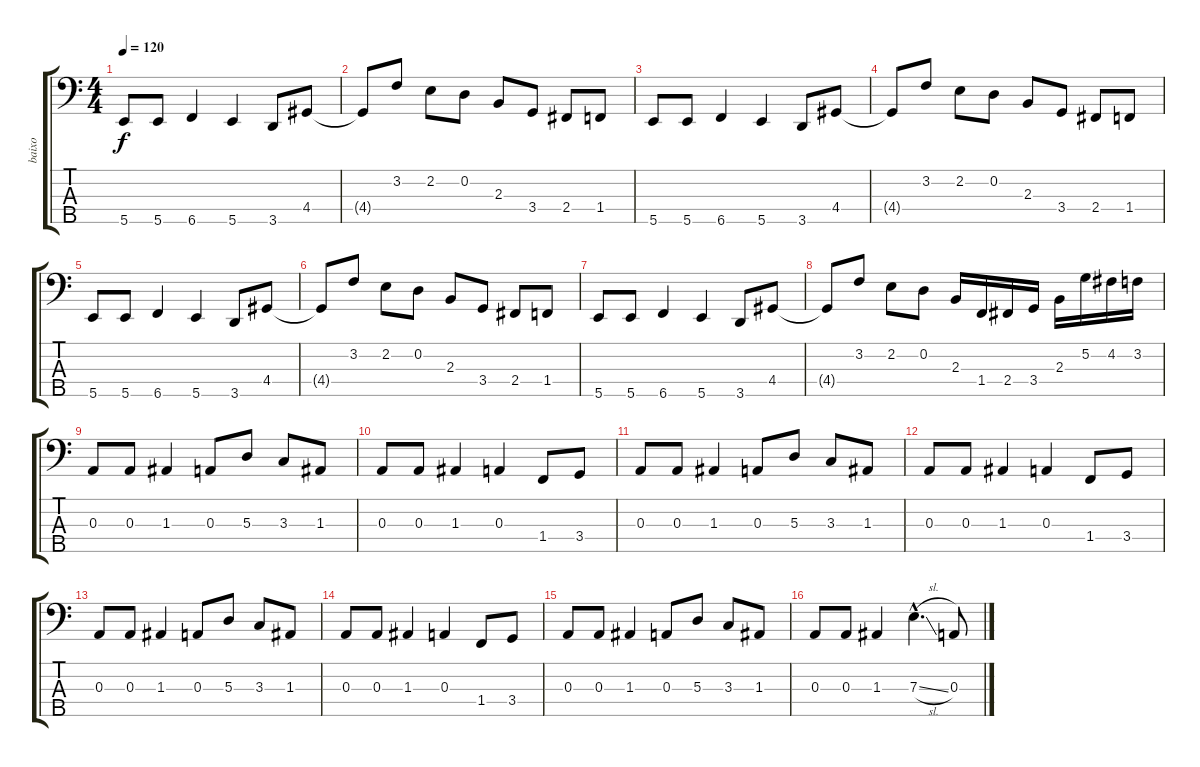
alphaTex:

\track ("baixo" "baixo") {instrument electricbassfinger}
\staff {score tabs}
\tuning (G2 D2 A1 E1 B0) {hide}
\ts (4 4)
\tempo 120
\clef f4
\ks c
5.5.8{dy f} 5.5.8 6.5.4 5.5.4 3.5.8 4.4.8 |
4.4{t}.8 3.2.8 2.2.8 0.2.8 2.3.8 3.4.8 2.4.8 1.4.8 |
5.5.8 5.5.8 6.5.4 5.5.4 3.5.8 4.4.8 |
4.4{t}.8 3.2.8 2.2.8 0.2.8 2.3.8 3.4.8 2.4.8 1.4.8 |
5.5.8 5.5.8 6.5.4 5.5.4 3.5.8 4.4.8 |
4.4{t}.8 3.2.8 2.2.8 0.2.8 2.3.8 3.4.8 2.4.8 1.4.8 |
5.5.8 5.5.8 6.5.4 5.5.4 3.5.8 4.4.8 |
4.4{t}.8 3.2.8 2.2.8 0.2.8 2.3.16 1.4.16 2.4.16 3.4.16 2.3.16 5.2.16 4.2.16 3.2.16 |
0.3.8 0.3.8 1.3.4 0.3.8 5.3.8 3.3.8 1.3.8 |
0.3.8 0.3.8 1.3.4 0.3.4 1.4.8 3.4.8 |
0.3.8 0.3.8 1.3.4 0.3.8 5.3.8 3.3.8 1.3.8 |
0.3.8 0.3.8 1.3.4 0.3.4 1.4.8 3.4.8 |
0.3.8 0.3.8 1.3.4 0.3.8 5.3.8 3.3.8 1.3.8 |
0.3.8 0.3.8 1.3.4 0.3.4 1.4.8 3.4.8 |
0.3.8 0.3.8 1.3.4 0.3.8 5.3.8 3.3.8 1.3.8 |
0.3.8 0.3.8 1.3.4 7.3{sl hac}.4{d} 0.3.8
